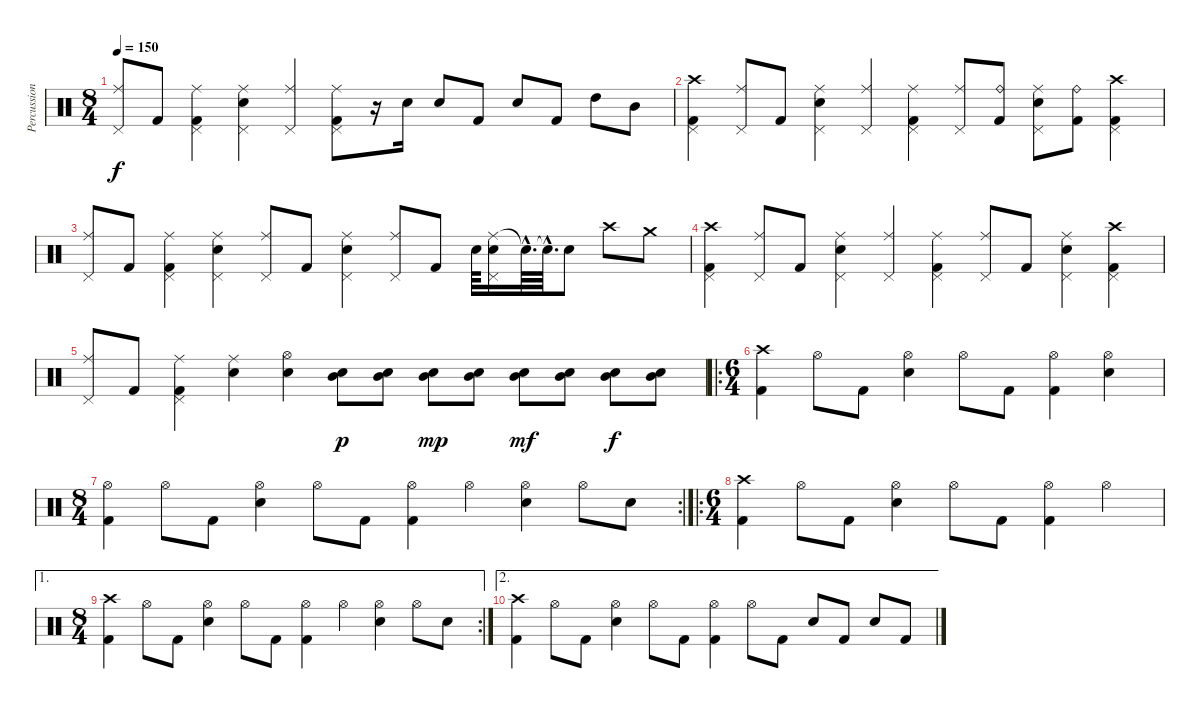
\track ("Percussion" "Percussion") {instrument percussion}
\staff {score}
\articulation defaults
\ts (8 4)
\tempo 150
\clef neutral
\ks c
("Ride (middle)" "Pedal Hi-Hat (hit)").8{dy f} "Kick (hit) 2".8 ("Ride (middle)" "Pedal Hi-Hat (hit)" "Kick (hit) 2").4 ("Ride (middle)" "Pedal Hi-Hat (hit)" "Electric Snare (hit)").4 ("Ride (middle)" "Pedal Hi-Hat (hit)").4 ("Ride (middle)" "Pedal Hi-Hat (hit)" "Kick (hit) 2").8 r.16 "Electric Snare (hit)".16 "Electric Snare (hit)".8 "Kick (hit) 2".8 "Electric Snare (hit)".8 "Kick (hit) 2".8 "High Tom (hit)".8 "Mid Tom (hit)".8 |
("Crash high (hit)" "Pedal Hi-Hat (hit)" "Kick (hit) 2").4 ("Ride (middle)" "Pedal Hi-Hat (hit)").8 "Kick (hit) 2".8 ("Ride (middle)" "Pedal Hi-Hat (hit)" "Electric Snare (hit)").4 ("Ride (middle)" "Pedal Hi-Hat (hit)").4 ("Ride (middle)" "Pedal Hi-Hat (hit)" "Kick (hit) 2").4 ("Ride (middle)" "Pedal Hi-Hat (hit)").8 ("Ride (bell)" "Kick (hit) 2").8 ("Ride (middle)" "Pedal Hi-Hat (hit)" "Electric Snare (hit)").8 ("Ride (bell)" "Kick (hit) 2").8 ("Crash high (hit)" "Pedal Hi-Hat (hit)" "Kick (hit) 2").4 |
("Ride (middle)" "Pedal Hi-Hat (hit)").8 "Kick (hit) 2".8 ("Ride (middle)" "Pedal Hi-Hat (hit)" "Kick (hit) 2").4 ("Ride (middle)" "Pedal Hi-Hat (hit)" "Electric Snare (hit)").4 ("Ride (middle)" "Pedal Hi-Hat (hit)").8 "Kick (hit) 2".8 ("Ride (middle)" "Pedal Hi-Hat (hit)" "Electric Snare (hit)").4 ("Ride (middle)" "Pedal Hi-Hat (hit)").8 "Kick (hit) 2".8 "Electric Snare (hit)".64 ("Ride (middle)" "Pedal Hi-Hat (hit)" "Electric Snare (hit)").16 "Snare (hit)"{hac t}.64{d} "Snare (hit)"{hac t}.64{d} "Electric Snare (hit)".8 "Crash high (hit)".8 "Crash medium (hit)".8 |
("Crash high (hit)" "Pedal Hi-Hat (hit)" "Kick (hit) 2").4 ("Ride (middle)" "Pedal Hi-Hat (hit)").8 "Kick (hit) 2".8 ("Ride (middle)" "Pedal Hi-Hat (hit)" "Electric Snare (hit)").4 ("Ride (middle)" "Pedal Hi-Hat (hit)").4 ("Ride (middle)" "Pedal Hi-Hat (hit)" "Kick (hit) 2").4 ("Ride (middle)" "Pedal Hi-Hat (hit)").8 "Kick (hit) 2".8 ("Ride (middle)" "Pedal Hi-Hat (hit)" "Electric Snare (hit)").4 ("Crash high (hit)" "Pedal Hi-Hat (hit)" "Kick (hit) 2").4 |
("Ride (middle)" "Pedal Hi-Hat (hit)").8 "Kick (hit) 2".8 ("Ride (middle)" "Pedal Hi-Hat (hit)" "Kick (hit) 2").4 ("Ride (middle)" "Electric Snare (hit)").4 ("Hi-Hat (open)" "Electric Snare (hit)").4 ("Mid Tom (hit)" "Electric Snare (hit)").8{dy p} ("Mid Tom (hit)" "Electric Snare (hit)").8 ("Mid Tom (hit)" "Electric Snare (hit)").8{dy mp} ("Mid Tom (hit)" "Electric Snare (hit)").8 ("Mid Tom (hit)" "Electric Snare (hit)").8{dy mf} ("Mid Tom (hit)" "Electric Snare (hit)").8 ("Mid Tom (hit)" "Electric Snare (hit)").8{dy f} ("Mid Tom (hit)" "Electric Snare (hit)").8 |
\ro
\ts (6 4)
("Crash high (hit)" "Kick (hit) 2").4{volume 15} "Hi-Hat (open)".8 "Kick (hit) 2".8 ("Hi-Hat (open)" "Electric Snare (hit)").4 "Hi-Hat (open)".8 "Kick (hit) 2".8 ("Hi-Hat (open)" "Kick (hit) 2").4 ("Hi-Hat (open)" "Electric Snare (hit)").4 |
\rc 2
\ts (8 4)
("Hi-Hat (open)" "Kick (hit) 2").4 "Hi-Hat (open)".8 "Kick (hit) 2".8 ("Hi-Hat (open)" "Electric Snare (hit)").4 "Hi-Hat (open)".8 "Kick (hit) 2".8 ("Hi-Hat (open)" "Kick (hit) 2").4 "Hi-Hat (open)".4 ("Hi-Hat (open)" "Electric Snare (hit)").4 "Hi-Hat (open)".8 "Electric Snare (hit)".8 |
\ro
\ts (6 4)
("Crash high (hit)" "Kick (hit) 2").4 "Hi-Hat (open)".8 "Kick (hit) 2".8 ("Hi-Hat (open)" "Electric Snare (hit)").4 "Hi-Hat (open)".8 "Kick (hit) 2".8 ("Hi-Hat (open)" "Kick (hit) 2").4 "Hi-Hat (open)".4 |
\ae 1
\rc 2
\ts (8 4)
("Crash high (hit)" "Kick (hit) 2").4 "Hi-Hat (open)".8 "Kick (hit) 2".8 ("Hi-Hat (open)" "Electric Snare (hit)").4 "Hi-Hat (open)".8 "Kick (hit) 2".8 ("Hi-Hat (open)" "Kick (hit) 2").4 "Hi-Hat (open)".4 ("Hi-Hat (open)" "Electric Snare (hit)").4 "Hi-Hat (open)".8 "Electric Snare (hit)".8 |
\ae 2
("Crash high (hit)" "Kick (hit) 2").4 "Hi-Hat (open)".8 "Kick (hit) 2".8 ("Hi-Hat (open)" "Electric Snare (hit)").4 "Hi-Hat (open)".8 "Kick (hit) 2".8 ("Hi-Hat (open)" "Kick (hit) 2").4 "Hi-Hat (open)".8 "Kick (hit) 2".8 "Electric Snare (hit)".8 "Kick (hit) 2".8 "Electric Snare (hit)".8 "Kick (hit) 2".8
